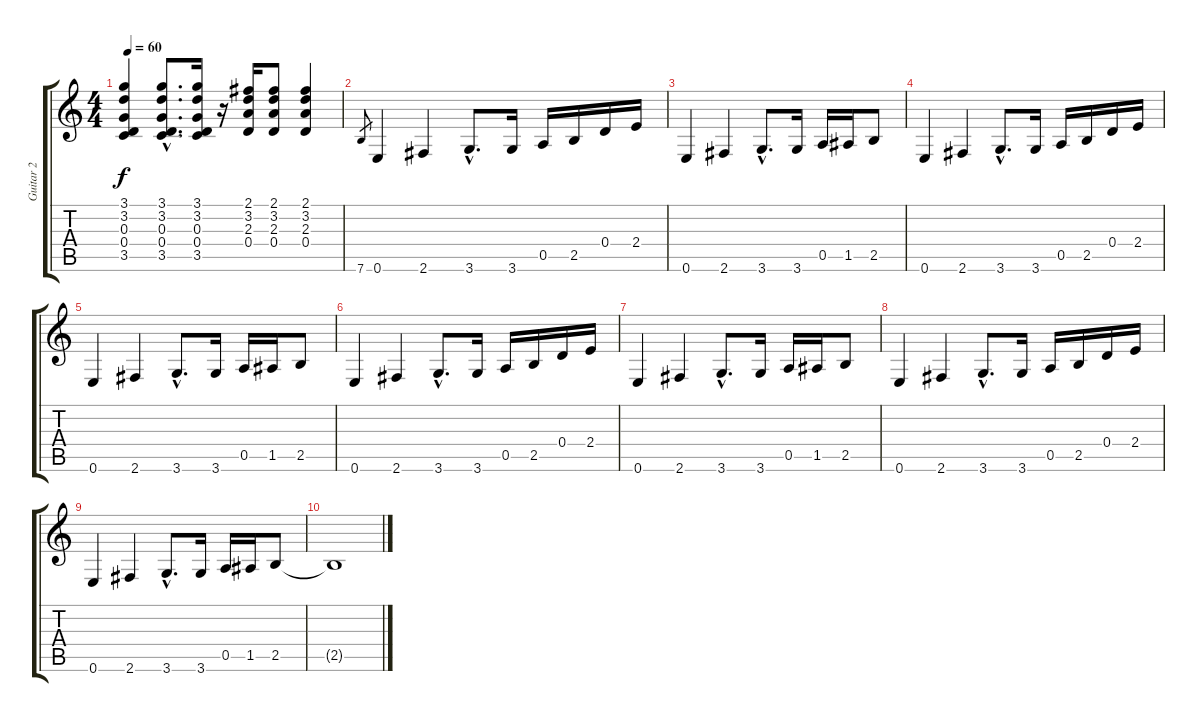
\track ("Guitar 2" "Guitar 2") {instrument electricguitarclean}
\staff {score tabs}
\tuning (E4 B3 G3 D3 A2 E2) {hide}
\ts (4 4)
\tempo 60
\clef g2
\ks c
(3.1 3.2 0.3 0.4 3.5).4{dy f} (3.1{hac} 3.2{hac} 0.3{hac} 0.4{hac} 3.5{hac}).8{d} (3.1 3.2 0.3 0.4 3.5).16 r.16 (2.1 3.2 2.3 0.4).16 (2.1 3.2 2.3 0.4).8 (2.1 3.2 2.3 0.4).4 |
7.6.8{gr} 0.6.4{instrument overdrivenguitar} 2.6.4 3.6{hac}.8{d} 3.6.16 0.5.16 2.5.16 0.4.16 2.4.16 |
0.6.4 2.6.4 3.6{hac}.8{d} 3.6.16 0.5.16 1.5.16 2.5.8 |
0.6.4 2.6.4 3.6{hac}.8{d} 3.6.16 0.5.16 2.5.16 0.4.16 2.4.16 |
0.6.4 2.6.4 3.6{hac}.8{d} 3.6.16 0.5.16 1.5.16 2.5.8 |
0.6.4{instrument overdrivenguitar} 2.6.4 3.6{hac}.8{d} 3.6.16 0.5.16 2.5.16 0.4.16 2.4.16 |
0.6.4 2.6.4 3.6{hac}.8{d} 3.6.16 0.5.16 1.5.16 2.5.8 |
0.6.4 2.6.4 3.6{hac}.8{d} 3.6.16 0.5.16 2.5.16 0.4.16 2.4.16 |
0.6.4 2.6.4 3.6{hac}.8{d} 3.6.16 0.5.16 1.5.16 2.5.8 |
2.5{t}.1
